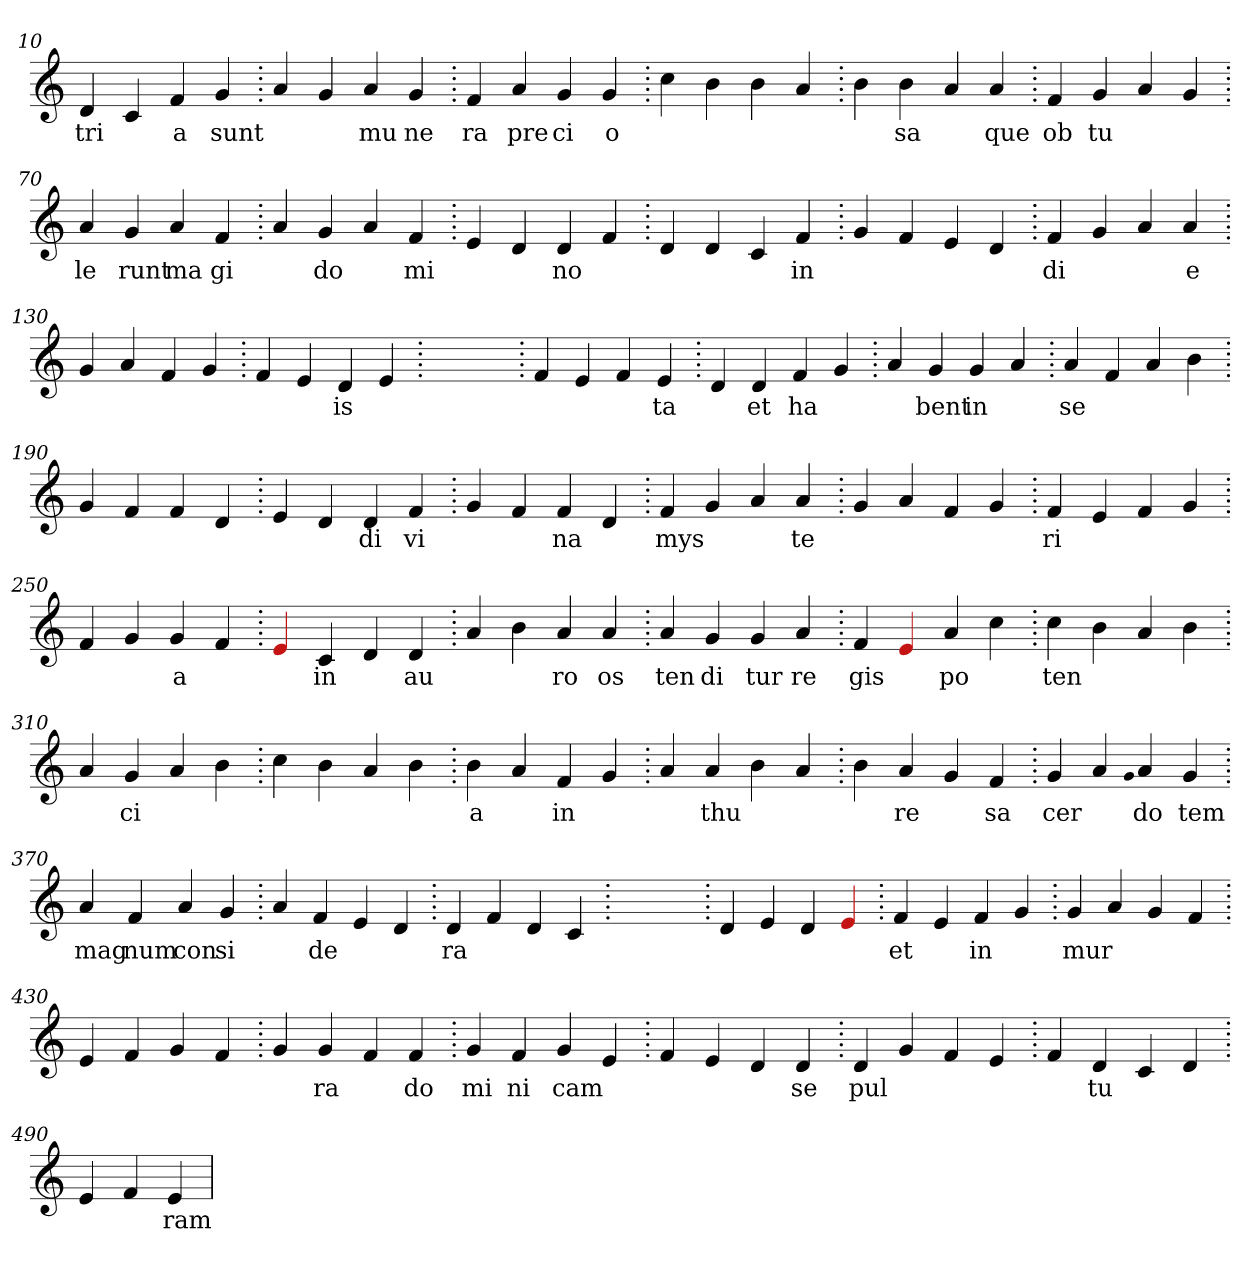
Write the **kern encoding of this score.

**kern	**text
*part1	*part1
*staff1	*staff1
*clefG2	*
=10.	=10.
4d	tri
4c	.
4f	a
4g	sunt
=20.	=20.
4a	.
4g	.
4a	mu
4g	ne
=30.	=30.
4f	ra
4a	pre
4g	ci
4g	o
=40.	=40.
4cc	.
4b	.
4b	.
4a	.
=50.	=50.
4b	.
4b	sa
4a	.
4a	que
=60.	=60.
4f	ob
4g	tu
4a	.
4g	.
=70.	=70.
4a	le
4g	runt
4a	ma
4f	gi
=80.	=80.
4a	.
4g	do
4a	.
4f	mi
=90.	=90.
4e	.
4d	.
4d	no
4f	.
=100.	=100.
4d	.
4d	.
4c	.
4f	in
=110.	=110.
4g	.
4f	.
4e	.
4d	.
=120.	=120.
4f	di
4g	.
4a	.
4a	e
=130.	=130.
4g	.
4a	.
4f	.
4g	.
=140.	=140.
4f	.
4e	.
4d	is
4e	.
=150.	=150.
1ryy	.
=150.	=150.
4f	.
4e	.
4f	.
4e	ta
=160.	=160.
4d	.
4d	et
4f	ha
4g	.
=170.	=170.
4a	.
4g	bent
4g	in
4a	.
=180.	=180.
4a	se
4f	.
4a	.
4b	.
=190.	=190.
4g	.
4f	.
4f	.
4d	.
=200.	=200.
4e	.
4d	.
4d	di
4f	vi
=210.	=210.
4g	.
4f	.
4f	na
4d	.
=220.	=220.
4f	mys
4g	.
4a	.
4a	te
=230.	=230.
4g	.
4a	.
4f	.
4g	.
=240.	=240.
4f	ri
4e	.
4f	.
4g	.
=250.	=250.
4f	.
4g	.
4g	a
4f	.
=260.	=260.
4Re	.
4c	in
4d	.
4d	au
=270.	=270.
4a	.
4b	.
4a	ro
4a	os
=280.	=280.
4a	ten
4g	di
4g	tur
4a	re
=290.	=290.
4f	gis
4Re	.
4a	po
4cc	.
=300.	=300.
4cc	ten
4b	.
4a	.
4b	.
=310.	=310.
4a	.
4g	ci
4a	.
4b	.
=320.	=320.
4cc	.
4b	.
4a	.
4b	.
=330.	=330.
4b	a
4a	.
4f	in
4g	.
=340.	=340.
4a	.
4a	thu
4b	.
4a	.
=350.	=350.
4b	.
4a	re
4g	.
4f	sa
=360.	=360.
4g	cer
4a	.
qqg	.
4a	do
4g	tem
=370.	=370.
4a	mag
4f	num
4a	con
4g	si
=380.	=380.
4a	.
4f	de
4e	.
4d	.
=390.	=390.
4d	ra
4f	.
4d	.
4c	.
=400.	=400.
1ryy	.
=400.	=400.
4d	.
4e	.
4d	.
4Re	.
=410.	=410.
4f	et
4e	.
4f	in
4g	.
=420.	=420.
4g	mur
4a	.
4g	.
4f	.
=430.	=430.
4e	.
4f	.
4g	.
4f	.
=440.	=440.
4g	.
4g	ra
4f	.
4f	do
=450.	=450.
4g	mi
4f	ni
4g	cam
4e	.
=460.	=460.
4f	.
4e	.
4d	.
4d	se
=470.	=470.
4d	pul
4g	.
4f	.
4e	.
=480.	=480.
4f	.
4d	tu
4c	.
4d	.
=490.	=490.
4e	.
4f	.
4e	ram
=	=
*-	*-
